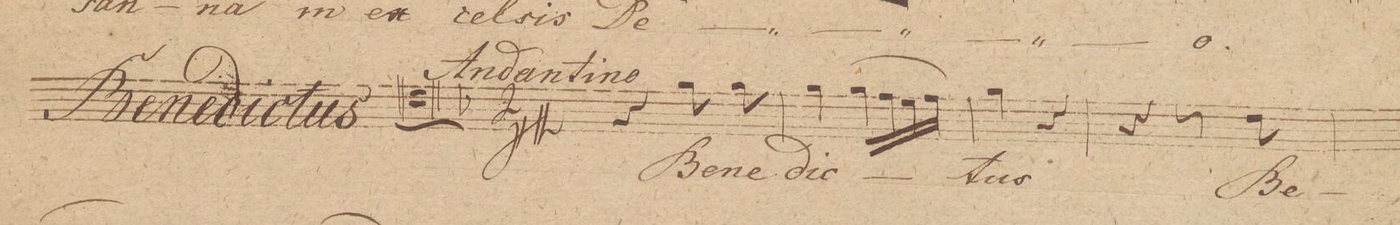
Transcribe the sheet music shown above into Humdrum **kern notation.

**kern	**text
*I"Tenore 1mo	*
*clefC4	*
*k[b-]	*
*M2/4	*
4r	.
8f\	Be-
8f\	-ne-
=2	=2
4f\	-dic-
(16f\LL	.
16e\	.
16d\	.
16e\JJ)	.
=3	=3
4f\	-tus
4r	.
=4	=4
4r	.
8r	.
8c\	Be-
=5	=5
*-	*-
